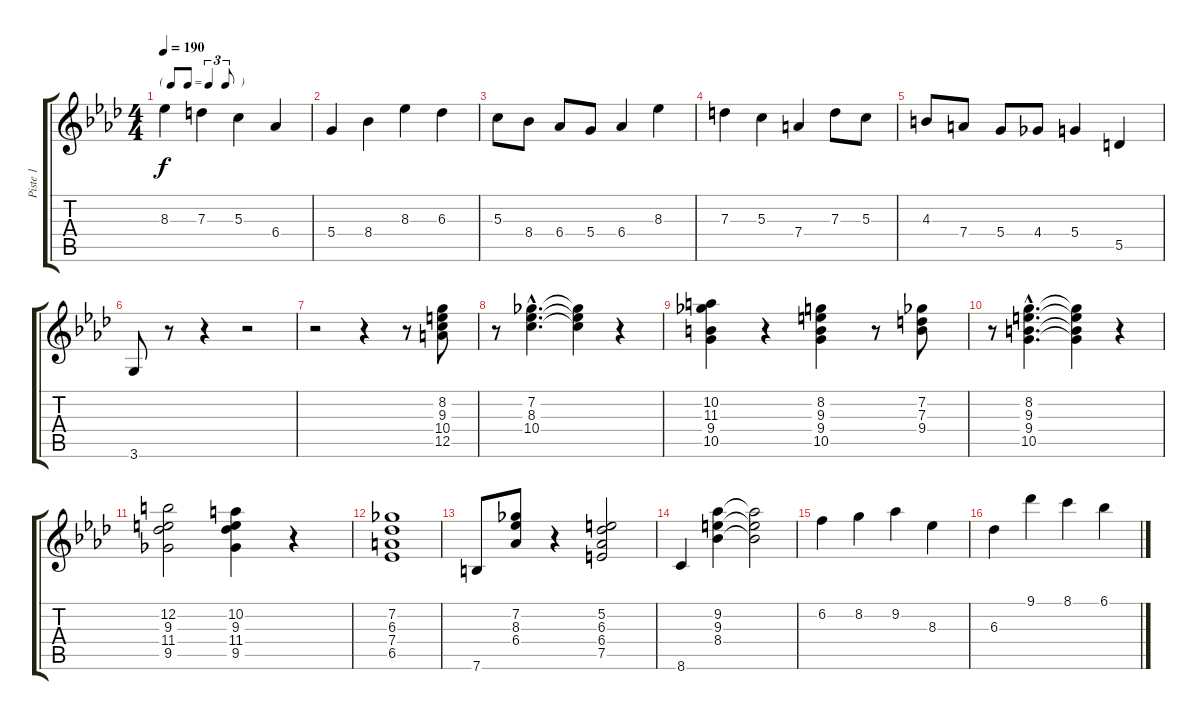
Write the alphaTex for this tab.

\track ("Piste 1" "Piste 1") {instrument electricguitarjazz}
\staff {score tabs}
\tuning (E4 B3 G3 D3 A2 E2) {hide}
\ts (4 4)
\tf triplet8th
\tempo 190
\clef g2
\ks ab
8.3.4{dy f} 7.3.4 5.3.4 6.4.4 |
5.4.4 8.4.4 8.3.4 6.3.4 |
5.3.8 8.4.8 6.4.8 5.4.8 6.4.4 8.3.4 |
7.3.4 5.3.4 7.4.4 7.3.8 5.3.8 |
4.3.8 7.4.8 5.4.8 4.4.8 5.4.4 5.5.4 |
3.6.8 r.8 r.4 r.2 |
r.2 r.4 r.8 (8.2 9.3 10.4 12.5).8 |
r.8 (7.2{hac} 8.3{hac} 10.4{hac}).4{d} (7.2{t} 8.3{t} 10.4{t}).4 r.4 |
(10.2 11.3 9.4 10.5).4 r.4 (8.2 9.3 9.4 10.5).4 r.8 (7.2 7.3 9.4).8 |
r.8 (8.2{hac} 9.3{hac} 9.4{hac} 10.5{hac}).4{d} (8.2{t} 9.3{t} 9.4{t} 10.5{t}).4 r.4 |
(12.2 9.3 11.4 9.5).2 (10.2 9.3 11.4 9.5).4 r.4 |
(7.2 6.3 7.4 6.5).1 |
7.6.8 (7.2 8.3 6.4).8 r.4 (5.2 6.3 6.4 7.5).2 |
8.6.4 (9.2 9.3 8.4).4 (9.2{t} 9.3{t} 8.4{t}).2 |
6.2.4 8.2.4 9.2.4 8.3.4 |
6.3.4 9.1.4 8.1.4 6.1.4
